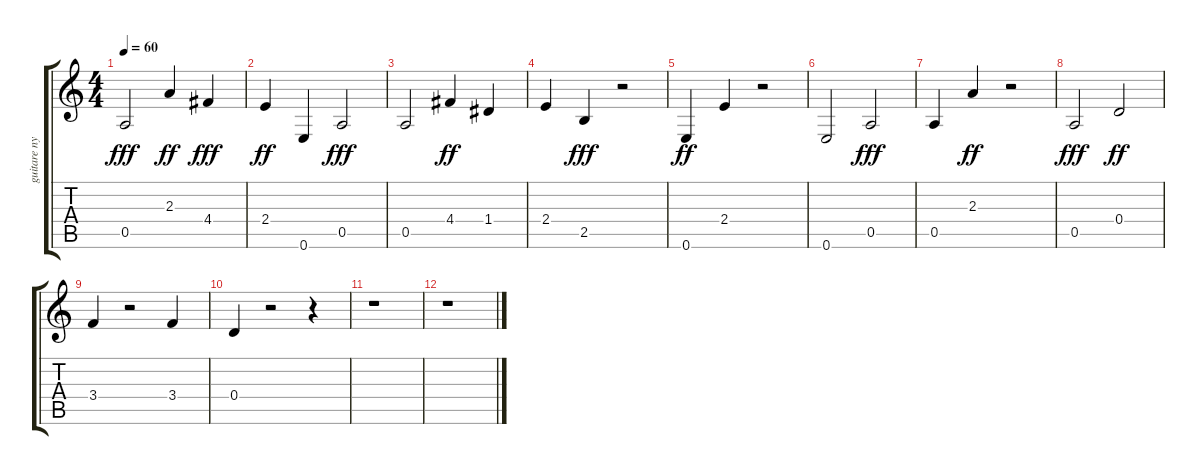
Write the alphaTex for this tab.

\track ("guitare nylon" "guitare ny") {instrument acousticguitarnylon}
\staff {score tabs}
\tuning (E4 B3 G3 D3 A2 E2) {hide}
\ts (4 4)
\tempo 60
\clef g2
\ks c
0.5.2{dy fff} 2.3.4{dy ff} 4.4.4{dy fff} |
2.4.4{dy ff} 0.6.4 0.5.2{dy fff} |
0.5.2 4.4.4{dy ff} 1.4.4 |
2.4.4 2.5.4{dy fff} r.2 |
0.6.4{dy ff} 2.4.4 r.2 |
0.6.2 0.5.2{dy fff} |
0.5.4 2.3.4{dy ff} r.2 |
0.5.2{dy fff} 0.4.2{dy ff} |
3.4.4 r.2 3.4.4 |
0.4.4 r.2 r.4 |
r.1 |
r.1
